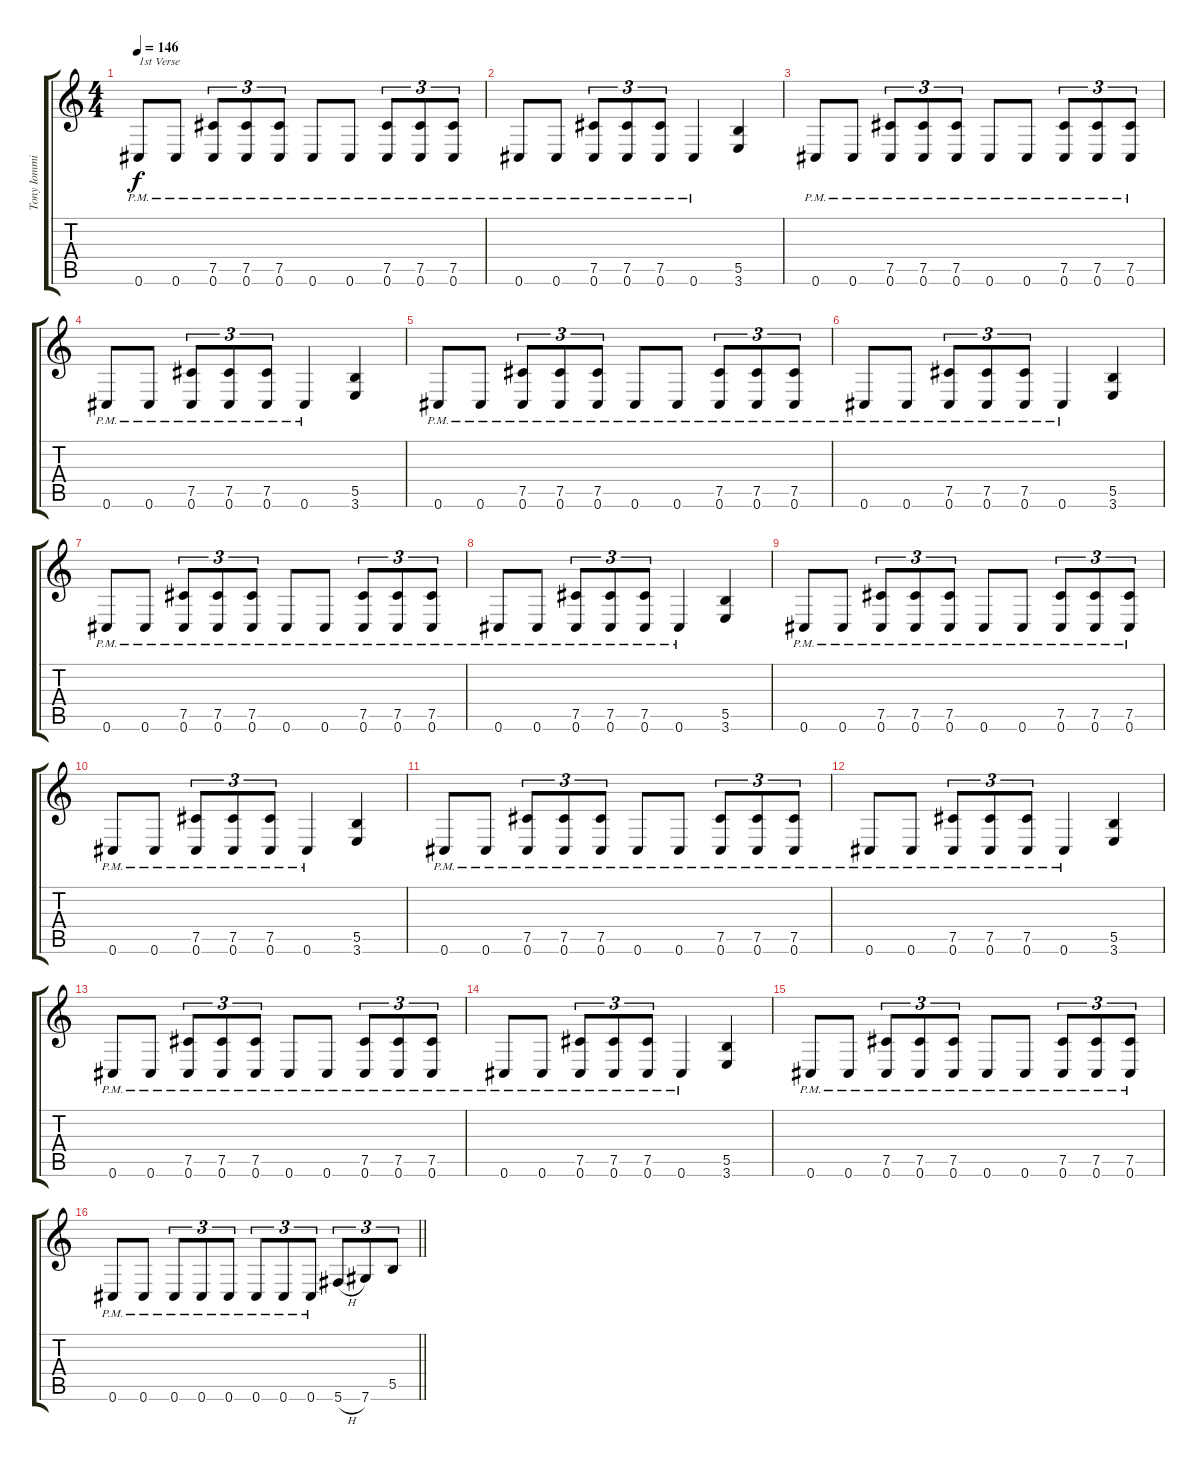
\track ("Tony Iommi - Rhy 2" "Tony Iommi") {instrument distortionguitar}
\staff {score tabs}
\tuning (Db4 Ab3 E3 B2 Gb2 Db2) {hide}
\ts (4 4)
\tempo 146
\clef g2
\ks c
0.6{pm}.8{txt "1st Verse" dy f} 0.6{pm}.8 (7.5{pm} 0.6{pm}).8{tu (3 2)} (7.5{pm} 0.6{pm}).8{tu (3 2)} (7.5{pm} 0.6{pm}).8{tu (3 2)} 0.6{pm}.8 0.6{pm}.8 (7.5{pm} 0.6{pm}).8{tu (3 2)} (7.5{pm} 0.6{pm}).8{tu (3 2)} (7.5{pm} 0.6{pm}).8{tu (3 2)} |
0.6{pm}.8 0.6{pm}.8 (7.5{pm} 0.6{pm}).8{tu (3 2)} (7.5{pm} 0.6{pm}).8{tu (3 2)} (7.5{pm} 0.6{pm}).8{tu (3 2)} 0.6{pm}.4 (5.5 3.6).4 |
0.6{pm}.8 0.6{pm}.8 (7.5{pm} 0.6{pm}).8{tu (3 2)} (7.5{pm} 0.6{pm}).8{tu (3 2)} (7.5{pm} 0.6{pm}).8{tu (3 2)} 0.6{pm}.8 0.6{pm}.8 (7.5{pm} 0.6{pm}).8{tu (3 2)} (7.5{pm} 0.6{pm}).8{tu (3 2)} (7.5{pm} 0.6{pm}).8{tu (3 2)} |
0.6{pm}.8 0.6{pm}.8 (7.5{pm} 0.6{pm}).8{tu (3 2)} (7.5{pm} 0.6{pm}).8{tu (3 2)} (7.5{pm} 0.6{pm}).8{tu (3 2)} 0.6{pm}.4 (5.5 3.6).4 |
0.6{pm}.8 0.6{pm}.8 (7.5{pm} 0.6{pm}).8{tu (3 2)} (7.5{pm} 0.6{pm}).8{tu (3 2)} (7.5{pm} 0.6{pm}).8{tu (3 2)} 0.6{pm}.8 0.6{pm}.8 (7.5{pm} 0.6{pm}).8{tu (3 2)} (7.5{pm} 0.6{pm}).8{tu (3 2)} (7.5{pm} 0.6{pm}).8{tu (3 2)} |
0.6{pm}.8 0.6{pm}.8 (7.5{pm} 0.6{pm}).8{tu (3 2)} (7.5{pm} 0.6{pm}).8{tu (3 2)} (7.5{pm} 0.6{pm}).8{tu (3 2)} 0.6{pm}.4 (5.5 3.6).4 |
0.6{pm}.8 0.6{pm}.8 (7.5{pm} 0.6{pm}).8{tu (3 2)} (7.5{pm} 0.6{pm}).8{tu (3 2)} (7.5{pm} 0.6{pm}).8{tu (3 2)} 0.6{pm}.8 0.6{pm}.8 (7.5{pm} 0.6{pm}).8{tu (3 2)} (7.5{pm} 0.6{pm}).8{tu (3 2)} (7.5{pm} 0.6{pm}).8{tu (3 2)} |
0.6{pm}.8 0.6{pm}.8 (7.5{pm} 0.6{pm}).8{tu (3 2)} (7.5{pm} 0.6{pm}).8{tu (3 2)} (7.5{pm} 0.6{pm}).8{tu (3 2)} 0.6{pm}.4 (5.5 3.6).4 |
0.6{pm}.8 0.6{pm}.8 (7.5{pm} 0.6{pm}).8{tu (3 2)} (7.5{pm} 0.6{pm}).8{tu (3 2)} (7.5{pm} 0.6{pm}).8{tu (3 2)} 0.6{pm}.8 0.6{pm}.8 (7.5{pm} 0.6{pm}).8{tu (3 2)} (7.5{pm} 0.6{pm}).8{tu (3 2)} (7.5{pm} 0.6{pm}).8{tu (3 2)} |
0.6{pm}.8 0.6{pm}.8 (7.5{pm} 0.6{pm}).8{tu (3 2)} (7.5{pm} 0.6{pm}).8{tu (3 2)} (7.5{pm} 0.6{pm}).8{tu (3 2)} 0.6{pm}.4 (5.5 3.6).4 |
0.6{pm}.8 0.6{pm}.8 (7.5{pm} 0.6{pm}).8{tu (3 2)} (7.5{pm} 0.6{pm}).8{tu (3 2)} (7.5{pm} 0.6{pm}).8{tu (3 2)} 0.6{pm}.8 0.6{pm}.8 (7.5{pm} 0.6{pm}).8{tu (3 2)} (7.5{pm} 0.6{pm}).8{tu (3 2)} (7.5{pm} 0.6{pm}).8{tu (3 2)} |
0.6{pm}.8 0.6{pm}.8 (7.5{pm} 0.6{pm}).8{tu (3 2)} (7.5{pm} 0.6{pm}).8{tu (3 2)} (7.5{pm} 0.6{pm}).8{tu (3 2)} 0.6{pm}.4 (5.5 3.6).4 |
0.6{pm}.8 0.6{pm}.8 (7.5{pm} 0.6{pm}).8{tu (3 2)} (7.5{pm} 0.6{pm}).8{tu (3 2)} (7.5{pm} 0.6{pm}).8{tu (3 2)} 0.6{pm}.8 0.6{pm}.8 (7.5{pm} 0.6{pm}).8{tu (3 2)} (7.5{pm} 0.6{pm}).8{tu (3 2)} (7.5{pm} 0.6{pm}).8{tu (3 2)} |
0.6{pm}.8 0.6{pm}.8 (7.5{pm} 0.6{pm}).8{tu (3 2)} (7.5{pm} 0.6{pm}).8{tu (3 2)} (7.5{pm} 0.6{pm}).8{tu (3 2)} 0.6{pm}.4 (5.5 3.6).4 |
0.6{pm}.8 0.6{pm}.8 (7.5{pm} 0.6{pm}).8{tu (3 2)} (7.5{pm} 0.6{pm}).8{tu (3 2)} (7.5{pm} 0.6{pm}).8{tu (3 2)} 0.6{pm}.8 0.6{pm}.8 (7.5{pm} 0.6{pm}).8{tu (3 2)} (7.5{pm} 0.6{pm}).8{tu (3 2)} (7.5{pm} 0.6{pm}).8{tu (3 2)} |
\barLineRight lightlight
0.6{pm}.8 0.6{pm}.8 0.6{pm}.8{tu (3 2)} 0.6{pm}.8{tu (3 2)} 0.6{pm}.8{tu (3 2)} 0.6{pm}.8{tu (3 2)} 0.6{pm}.8{tu (3 2)} 0.6{pm}.8{tu (3 2)} 5.6{h}.8{tu (3 2)} 7.6.8{tu (3 2)} 5.5.8{tu (3 2)}
